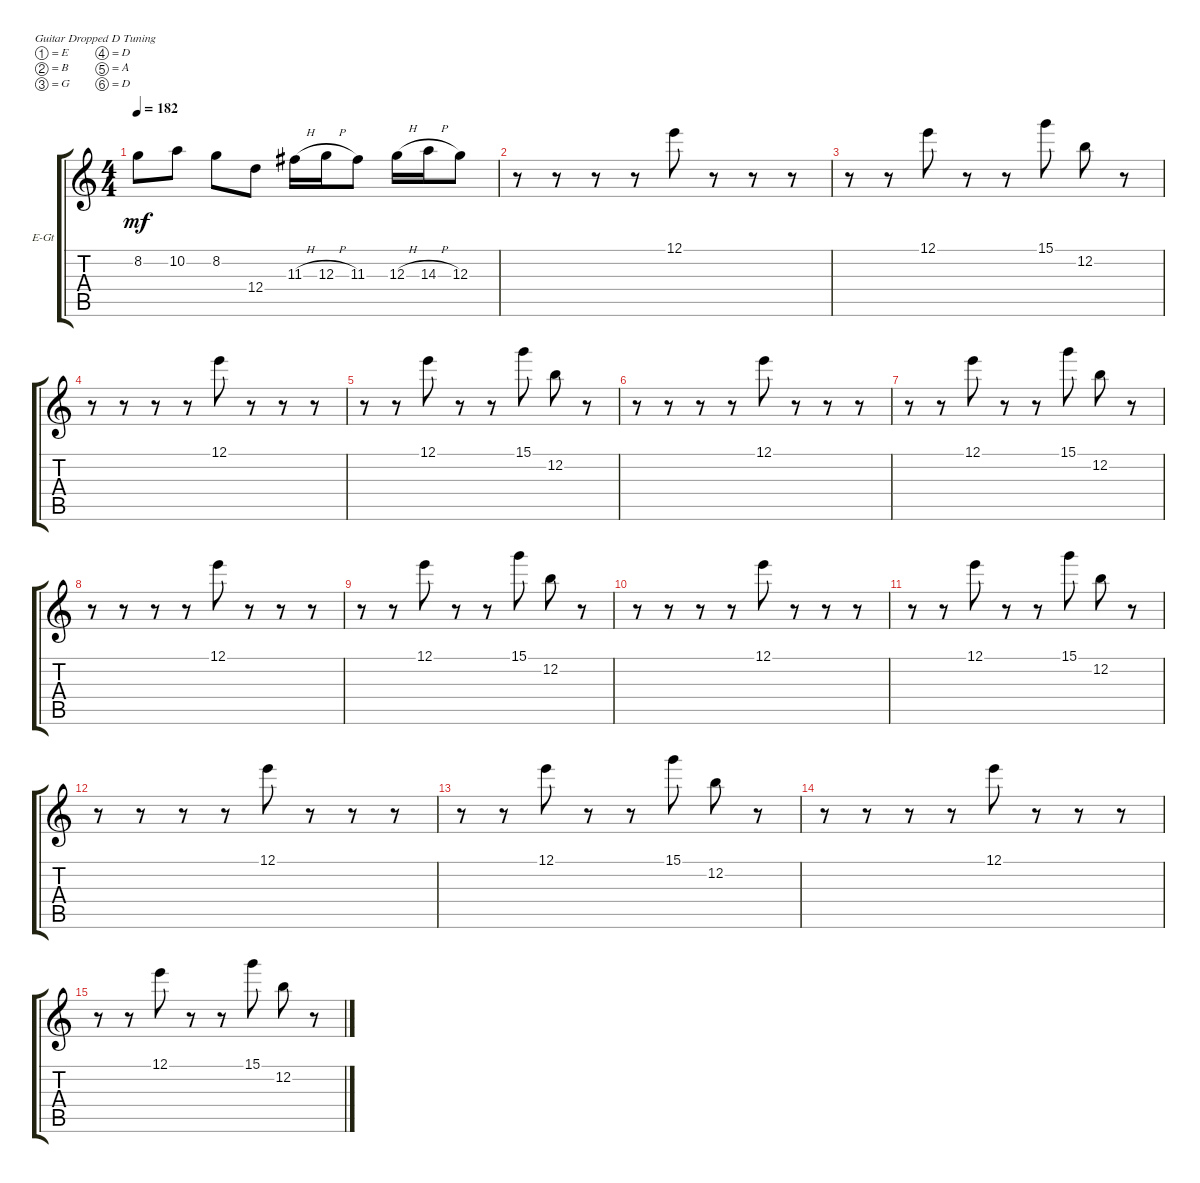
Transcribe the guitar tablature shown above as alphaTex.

\defaultSystemsLayout 4
\bracketExtendMode groupsimilarinstruments
\firstSystemTrackNameOrientation horizontal
\otherSystemsTrackNameOrientation horizontal
\track ("Electric Guitar" "E-Gt") {instrument distortionguitar}
\staff {score tabs}
\tuning (E4 B3 G3 D3 A2 D2)
\ts (4 4)
\tempo 182
\clef g2
\ks c
8.2.8{dy mf} 10.2.8 8.2.8 12.4.8 11.3{h}.16 12.3{h}.16 11.3.8 12.3{h}.16 14.3{h}.16 12.3.8 |
r.8 r.8 r.8 r.8 12.1.8 r.8 r.8 r.8 |
r.8 r.8 12.1.8 r.8 r.8 15.1.8 12.2.8 r.8 |
r.8 r.8 r.8 r.8 12.1.8 r.8 r.8 r.8 |
r.8 r.8 12.1.8 r.8 r.8 15.1.8 12.2.8 r.8 |
r.8 r.8 r.8 r.8 12.1.8 r.8 r.8 r.8 |
r.8 r.8 12.1.8 r.8 r.8 15.1.8 12.2.8 r.8 |
r.8 r.8 r.8 r.8 12.1.8 r.8 r.8 r.8 |
r.8 r.8 12.1.8 r.8 r.8 15.1.8 12.2.8 r.8 |
r.8 r.8 r.8 r.8 12.1.8 r.8 r.8 r.8 |
r.8 r.8 12.1.8 r.8 r.8 15.1.8 12.2.8 r.8 |
r.8 r.8 r.8 r.8 12.1.8 r.8 r.8 r.8 |
r.8 r.8 12.1.8 r.8 r.8 15.1.8 12.2.8 r.8 |
r.8 r.8 r.8 r.8 12.1.8 r.8 r.8 r.8 |
r.8 r.8 12.1.8 r.8 r.8 15.1.8 12.2.8 r.8
